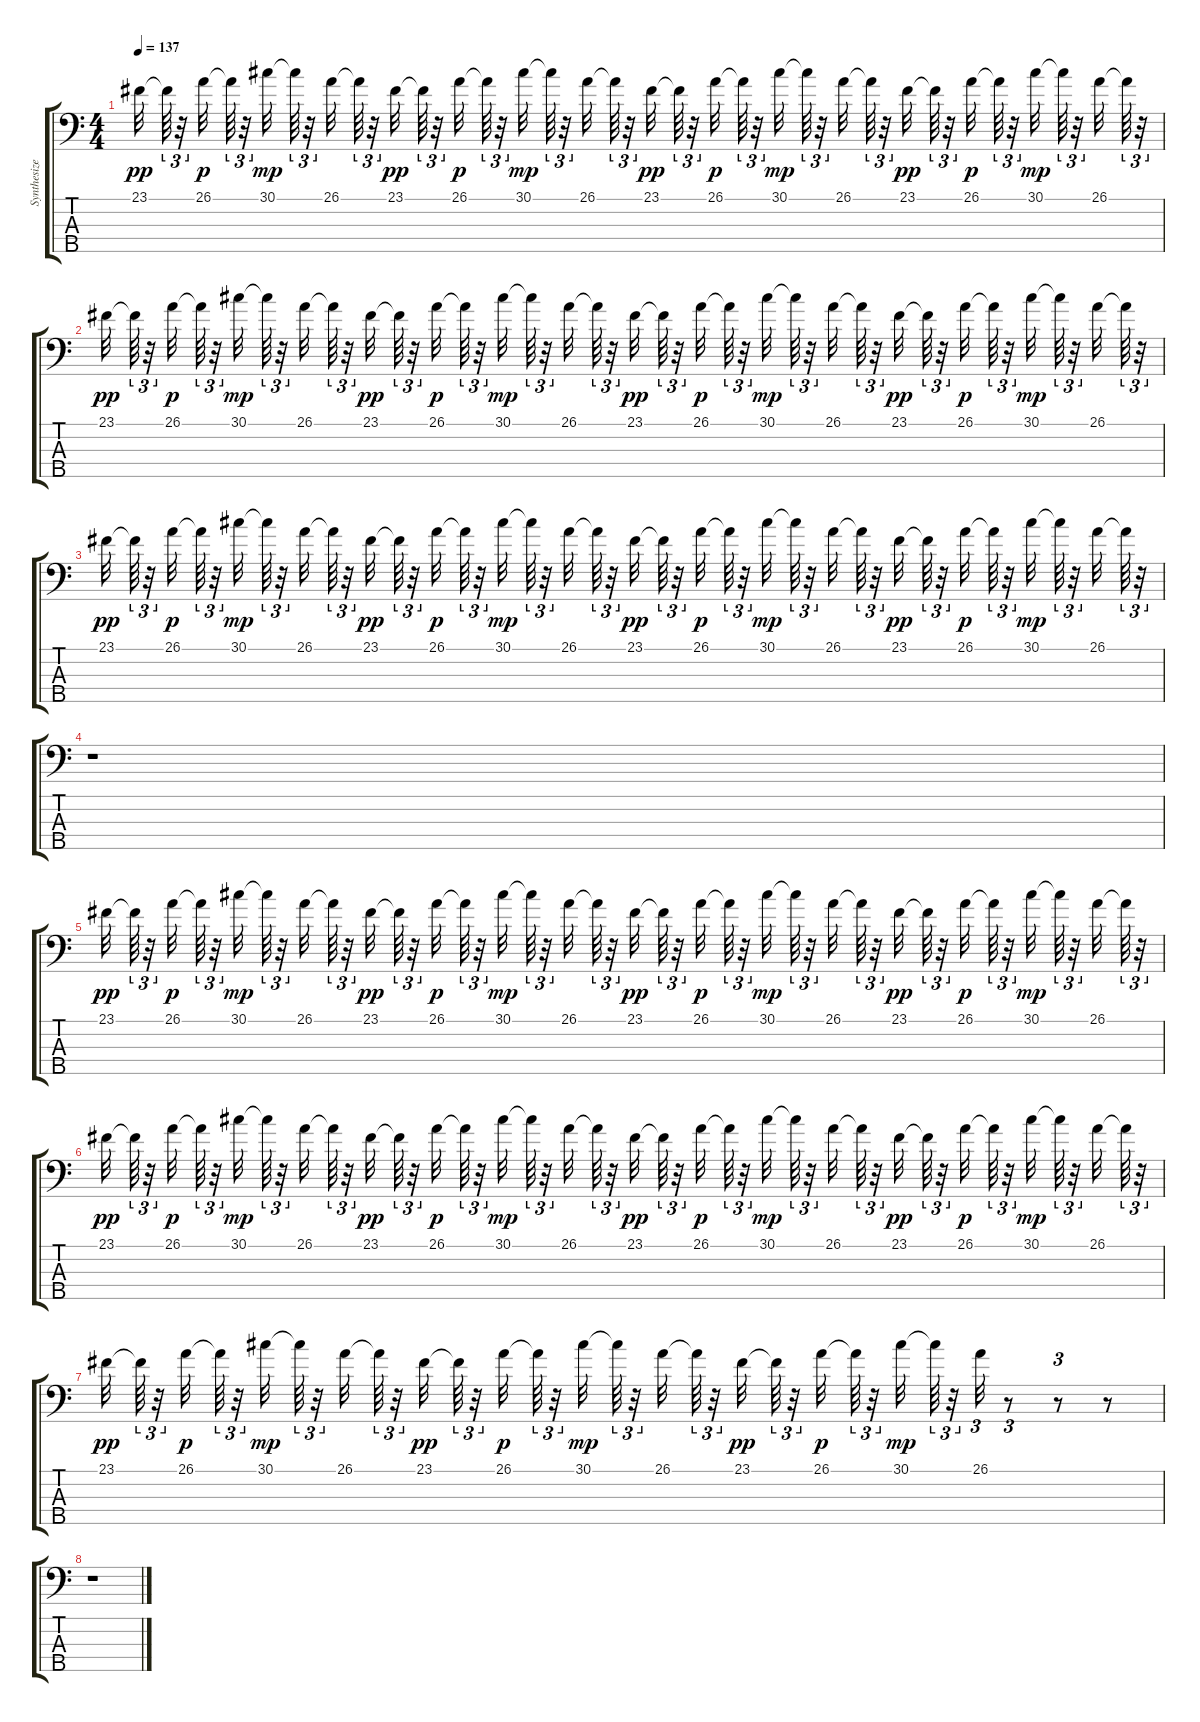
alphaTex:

\track ("Synthesizer" "Synthesize") {instrument pad2warm}
\staff {score tabs}
\tuning (G2 D2 A1 E1 B0) {hide}
\ts (4 4)
\tempo 137
\clef f4
\ks c
23.1.32{dy pp} 23.1{t}.64{tu (3 2)} r.32{tu (3 2)} 26.1.32{dy p} 26.1{t}.64{tu (3 2)} r.32{tu (3 2)} 30.1.32{dy mp} 30.1{t}.64{tu (3 2)} r.32{tu (3 2)} 26.1.32 26.1{t}.64{tu (3 2)} r.32{tu (3 2)} 23.1.32{dy pp} 23.1{t}.64{tu (3 2)} r.32{tu (3 2)} 26.1.32{dy p} 26.1{t}.64{tu (3 2)} r.32{tu (3 2)} 30.1.32{dy mp} 30.1{t}.64{tu (3 2)} r.32{tu (3 2)} 26.1.32 26.1{t}.64{tu (3 2)} r.32{tu (3 2)} 23.1.32{dy pp} 23.1{t}.64{tu (3 2)} r.32{tu (3 2)} 26.1.32{dy p} 26.1{t}.64{tu (3 2)} r.32{tu (3 2)} 30.1.32{dy mp} 30.1{t}.64{tu (3 2)} r.32{tu (3 2)} 26.1.32 26.1{t}.64{tu (3 2)} r.32{tu (3 2)} 23.1.32{dy pp} 23.1{t}.64{tu (3 2)} r.32{tu (3 2)} 26.1.32{dy p} 26.1{t}.64{tu (3 2)} r.32{tu (3 2)} 30.1.32{dy mp} 30.1{t}.64{tu (3 2)} r.32{tu (3 2)} 26.1.32 26.1{t}.64{tu (3 2)} r.32{tu (3 2)} |
23.1.32{dy pp} 23.1{t}.64{tu (3 2)} r.32{tu (3 2)} 26.1.32{dy p} 26.1{t}.64{tu (3 2)} r.32{tu (3 2)} 30.1.32{dy mp} 30.1{t}.64{tu (3 2)} r.32{tu (3 2)} 26.1.32 26.1{t}.64{tu (3 2)} r.32{tu (3 2)} 23.1.32{dy pp} 23.1{t}.64{tu (3 2)} r.32{tu (3 2)} 26.1.32{dy p} 26.1{t}.64{tu (3 2)} r.32{tu (3 2)} 30.1.32{dy mp} 30.1{t}.64{tu (3 2)} r.32{tu (3 2)} 26.1.32 26.1{t}.64{tu (3 2)} r.32{tu (3 2)} 23.1.32{dy pp} 23.1{t}.64{tu (3 2)} r.32{tu (3 2)} 26.1.32{dy p} 26.1{t}.64{tu (3 2)} r.32{tu (3 2)} 30.1.32{dy mp} 30.1{t}.64{tu (3 2)} r.32{tu (3 2)} 26.1.32 26.1{t}.64{tu (3 2)} r.32{tu (3 2)} 23.1.32{dy pp} 23.1{t}.64{tu (3 2)} r.32{tu (3 2)} 26.1.32{dy p} 26.1{t}.64{tu (3 2)} r.32{tu (3 2)} 30.1.32{dy mp} 30.1{t}.64{tu (3 2)} r.32{tu (3 2)} 26.1.32 26.1{t}.64{tu (3 2)} r.32{tu (3 2)} |
23.1.32{dy pp} 23.1{t}.64{tu (3 2)} r.32{tu (3 2)} 26.1.32{dy p} 26.1{t}.64{tu (3 2)} r.32{tu (3 2)} 30.1.32{dy mp} 30.1{t}.64{tu (3 2)} r.32{tu (3 2)} 26.1.32 26.1{t}.64{tu (3 2)} r.32{tu (3 2)} 23.1.32{dy pp} 23.1{t}.64{tu (3 2)} r.32{tu (3 2)} 26.1.32{dy p} 26.1{t}.64{tu (3 2)} r.32{tu (3 2)} 30.1.32{dy mp} 30.1{t}.64{tu (3 2)} r.32{tu (3 2)} 26.1.32 26.1{t}.64{tu (3 2)} r.32{tu (3 2)} 23.1.32{dy pp} 23.1{t}.64{tu (3 2)} r.32{tu (3 2)} 26.1.32{dy p} 26.1{t}.64{tu (3 2)} r.32{tu (3 2)} 30.1.32{dy mp} 30.1{t}.64{tu (3 2)} r.32{tu (3 2)} 26.1.32 26.1{t}.64{tu (3 2)} r.32{tu (3 2)} 23.1.32{dy pp} 23.1{t}.64{tu (3 2)} r.32{tu (3 2)} 26.1.32{dy p} 26.1{t}.64{tu (3 2)} r.32{tu (3 2)} 30.1.32{dy mp} 30.1{t}.64{tu (3 2)} r.32{tu (3 2)} 26.1.32 26.1{t}.64{tu (3 2)} r.32{tu (3 2)} |
r.1 |
23.1.32{dy pp} 23.1{t}.64{tu (3 2)} r.32{tu (3 2)} 26.1.32{dy p} 26.1{t}.64{tu (3 2)} r.32{tu (3 2)} 30.1.32{dy mp} 30.1{t}.64{tu (3 2)} r.32{tu (3 2)} 26.1.32 26.1{t}.64{tu (3 2)} r.32{tu (3 2)} 23.1.32{dy pp} 23.1{t}.64{tu (3 2)} r.32{tu (3 2)} 26.1.32{dy p} 26.1{t}.64{tu (3 2)} r.32{tu (3 2)} 30.1.32{dy mp} 30.1{t}.64{tu (3 2)} r.32{tu (3 2)} 26.1.32 26.1{t}.64{tu (3 2)} r.32{tu (3 2)} 23.1.32{dy pp} 23.1{t}.64{tu (3 2)} r.32{tu (3 2)} 26.1.32{dy p} 26.1{t}.64{tu (3 2)} r.32{tu (3 2)} 30.1.32{dy mp} 30.1{t}.64{tu (3 2)} r.32{tu (3 2)} 26.1.32 26.1{t}.64{tu (3 2)} r.32{tu (3 2)} 23.1.32{dy pp} 23.1{t}.64{tu (3 2)} r.32{tu (3 2)} 26.1.32{dy p} 26.1{t}.64{tu (3 2)} r.32{tu (3 2)} 30.1.32{dy mp} 30.1{t}.64{tu (3 2)} r.32{tu (3 2)} 26.1.32 26.1{t}.64{tu (3 2)} r.32{tu (3 2)} |
23.1.32{dy pp} 23.1{t}.64{tu (3 2)} r.32{tu (3 2)} 26.1.32{dy p} 26.1{t}.64{tu (3 2)} r.32{tu (3 2)} 30.1.32{dy mp} 30.1{t}.64{tu (3 2)} r.32{tu (3 2)} 26.1.32 26.1{t}.64{tu (3 2)} r.32{tu (3 2)} 23.1.32{dy pp} 23.1{t}.64{tu (3 2)} r.32{tu (3 2)} 26.1.32{dy p} 26.1{t}.64{tu (3 2)} r.32{tu (3 2)} 30.1.32{dy mp} 30.1{t}.64{tu (3 2)} r.32{tu (3 2)} 26.1.32 26.1{t}.64{tu (3 2)} r.32{tu (3 2)} 23.1.32{dy pp} 23.1{t}.64{tu (3 2)} r.32{tu (3 2)} 26.1.32{dy p} 26.1{t}.64{tu (3 2)} r.32{tu (3 2)} 30.1.32{dy mp} 30.1{t}.64{tu (3 2)} r.32{tu (3 2)} 26.1.32 26.1{t}.64{tu (3 2)} r.32{tu (3 2)} 23.1.32{dy pp} 23.1{t}.64{tu (3 2)} r.32{tu (3 2)} 26.1.32{dy p} 26.1{t}.64{tu (3 2)} r.32{tu (3 2)} 30.1.32{dy mp} 30.1{t}.64{tu (3 2)} r.32{tu (3 2)} 26.1.32 26.1{t}.64{tu (3 2)} r.32{tu (3 2)} |
23.1.32{dy pp} 23.1{t}.64{tu (3 2)} r.32{tu (3 2)} 26.1.32{dy p} 26.1{t}.64{tu (3 2)} r.32{tu (3 2)} 30.1.32{dy mp} 30.1{t}.64{tu (3 2)} r.32{tu (3 2)} 26.1.32 26.1{t}.64{tu (3 2)} r.32{tu (3 2)} 23.1.32{dy pp} 23.1{t}.64{tu (3 2)} r.32{tu (3 2)} 26.1.32{dy p} 26.1{t}.64{tu (3 2)} r.32{tu (3 2)} 30.1.32{dy mp} 30.1{t}.64{tu (3 2)} r.32{tu (3 2)} 26.1.32 26.1{t}.64{tu (3 2)} r.32{tu (3 2)} 23.1.32{dy pp} 23.1{t}.64{tu (3 2)} r.32{tu (3 2)} 26.1.32{dy p} 26.1{t}.64{tu (3 2)} r.32{tu (3 2)} 30.1.32{dy mp} 30.1{t}.64{tu (3 2)} r.32{tu (3 2)} 26.1.32{tu (3 2)} r.8{tu (3 2)} r.8{tu (3 2)} r.8 |
r.1
